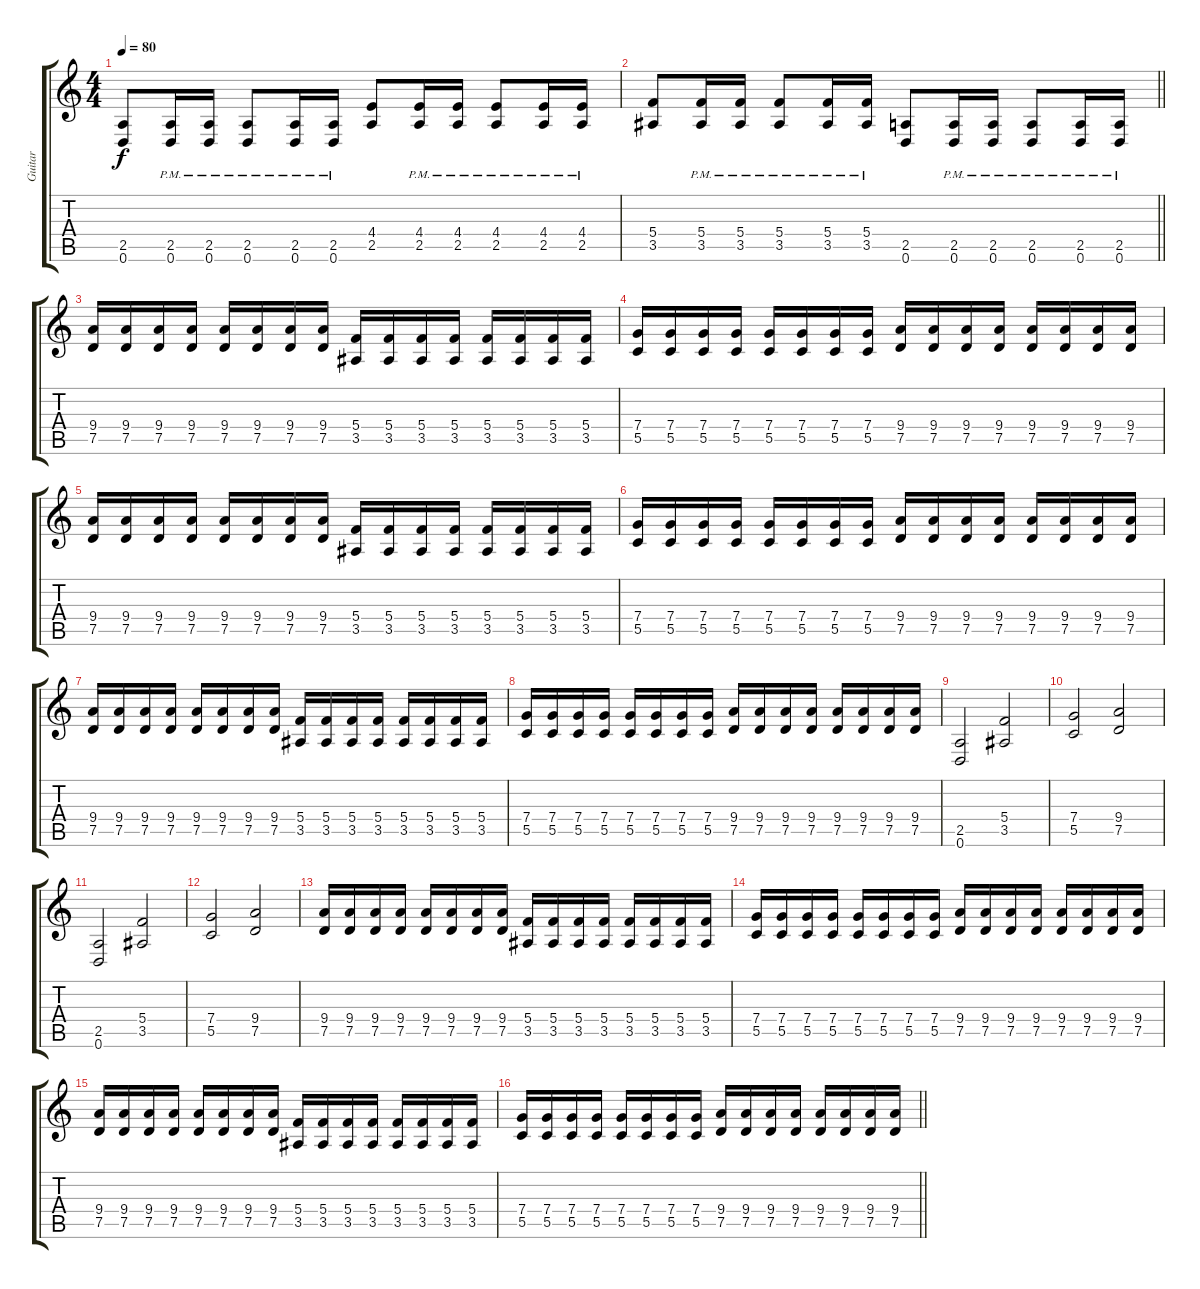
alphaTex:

\track ("Guitar" "Guitar") {instrument distortionguitar}
\staff {score tabs}
\tuning (D4 A3 F3 C3 G2 D2) {hide}
\ts (4 4)
\tempo 80
\clef g2
\ks c
(2.5 0.6).8{dy f} (2.5{pm} 0.6{pm}).16 (2.5{pm} 0.6{pm}).16 (2.5{pm} 0.6{pm}).8 (2.5{pm} 0.6{pm}).16 (2.5{pm} 0.6{pm}).16 (4.4 2.5).8 (4.4{pm} 2.5{pm}).16 (4.4{pm} 2.5{pm}).16 (4.4{pm} 2.5{pm}).8 (4.4{pm} 2.5{pm}).16 (4.4{pm} 2.5{pm}).16 |
\barLineRight lightlight
(5.4 3.5).8 (5.4{pm} 3.5{pm}).16 (5.4{pm} 3.5{pm}).16 (5.4{pm} 3.5{pm}).8 (5.4{pm} 3.5{pm}).16 (5.4{pm} 3.5{pm}).16 (2.5 0.6).8 (2.5{pm} 0.6{pm}).16 (2.5{pm} 0.6{pm}).16 (2.5{pm} 0.6{pm}).8 (2.5{pm} 0.6{pm}).16 (2.5{pm} 0.6{pm}).16 |
\section ("" "")
(9.4 7.5).16 (9.4 7.5).16 (9.4 7.5).16 (9.4 7.5).16 (9.4 7.5).16 (9.4 7.5).16 (9.4 7.5).16 (9.4 7.5).16 (5.4 3.5).16 (5.4 3.5).16 (5.4 3.5).16 (5.4 3.5).16 (5.4 3.5).16 (5.4 3.5).16 (5.4 3.5).16 (5.4 3.5).16 |
(7.4 5.5).16 (7.4 5.5).16 (7.4 5.5).16 (7.4 5.5).16 (7.4 5.5).16 (7.4 5.5).16 (7.4 5.5).16 (7.4 5.5).16 (9.4 7.5).16 (9.4 7.5).16 (9.4 7.5).16 (9.4 7.5).16 (9.4 7.5).16 (9.4 7.5).16 (9.4 7.5).16 (9.4 7.5).16 |
(9.4 7.5).16 (9.4 7.5).16 (9.4 7.5).16 (9.4 7.5).16 (9.4 7.5).16 (9.4 7.5).16 (9.4 7.5).16 (9.4 7.5).16 (5.4 3.5).16 (5.4 3.5).16 (5.4 3.5).16 (5.4 3.5).16 (5.4 3.5).16 (5.4 3.5).16 (5.4 3.5).16 (5.4 3.5).16 |
(7.4 5.5).16 (7.4 5.5).16 (7.4 5.5).16 (7.4 5.5).16 (7.4 5.5).16 (7.4 5.5).16 (7.4 5.5).16 (7.4 5.5).16 (9.4 7.5).16 (9.4 7.5).16 (9.4 7.5).16 (9.4 7.5).16 (9.4 7.5).16 (9.4 7.5).16 (9.4 7.5).16 (9.4 7.5).16 |
(9.4 7.5).16 (9.4 7.5).16 (9.4 7.5).16 (9.4 7.5).16 (9.4 7.5).16 (9.4 7.5).16 (9.4 7.5).16 (9.4 7.5).16 (5.4 3.5).16 (5.4 3.5).16 (5.4 3.5).16 (5.4 3.5).16 (5.4 3.5).16 (5.4 3.5).16 (5.4 3.5).16 (5.4 3.5).16 |
(7.4 5.5).16 (7.4 5.5).16 (7.4 5.5).16 (7.4 5.5).16 (7.4 5.5).16 (7.4 5.5).16 (7.4 5.5).16 (7.4 5.5).16 (9.4 7.5).16 (9.4 7.5).16 (9.4 7.5).16 (9.4 7.5).16 (9.4 7.5).16 (9.4 7.5).16 (9.4 7.5).16 (9.4 7.5).16 |
(2.5 0.6).2 (5.4 3.5).2 |
(7.4 5.5).2 (9.4 7.5).2 |
(2.5 0.6).2 (5.4 3.5).2 |
(7.4 5.5).2 (9.4 7.5).2 |
(9.4 7.5).16 (9.4 7.5).16 (9.4 7.5).16 (9.4 7.5).16 (9.4 7.5).16 (9.4 7.5).16 (9.4 7.5).16 (9.4 7.5).16 (5.4 3.5).16 (5.4 3.5).16 (5.4 3.5).16 (5.4 3.5).16 (5.4 3.5).16 (5.4 3.5).16 (5.4 3.5).16 (5.4 3.5).16 |
(7.4 5.5).16 (7.4 5.5).16 (7.4 5.5).16 (7.4 5.5).16 (7.4 5.5).16 (7.4 5.5).16 (7.4 5.5).16 (7.4 5.5).16 (9.4 7.5).16 (9.4 7.5).16 (9.4 7.5).16 (9.4 7.5).16 (9.4 7.5).16 (9.4 7.5).16 (9.4 7.5).16 (9.4 7.5).16 |
(9.4 7.5).16 (9.4 7.5).16 (9.4 7.5).16 (9.4 7.5).16 (9.4 7.5).16 (9.4 7.5).16 (9.4 7.5).16 (9.4 7.5).16 (5.4 3.5).16 (5.4 3.5).16 (5.4 3.5).16 (5.4 3.5).16 (5.4 3.5).16 (5.4 3.5).16 (5.4 3.5).16 (5.4 3.5).16 |
\barLineRight lightlight
(7.4 5.5).16 (7.4 5.5).16 (7.4 5.5).16 (7.4 5.5).16 (7.4 5.5).16 (7.4 5.5).16 (7.4 5.5).16 (7.4 5.5).16 (9.4 7.5).16 (9.4 7.5).16 (9.4 7.5).16 (9.4 7.5).16 (9.4 7.5).16 (9.4 7.5).16 (9.4 7.5).16 (9.4 7.5).16
